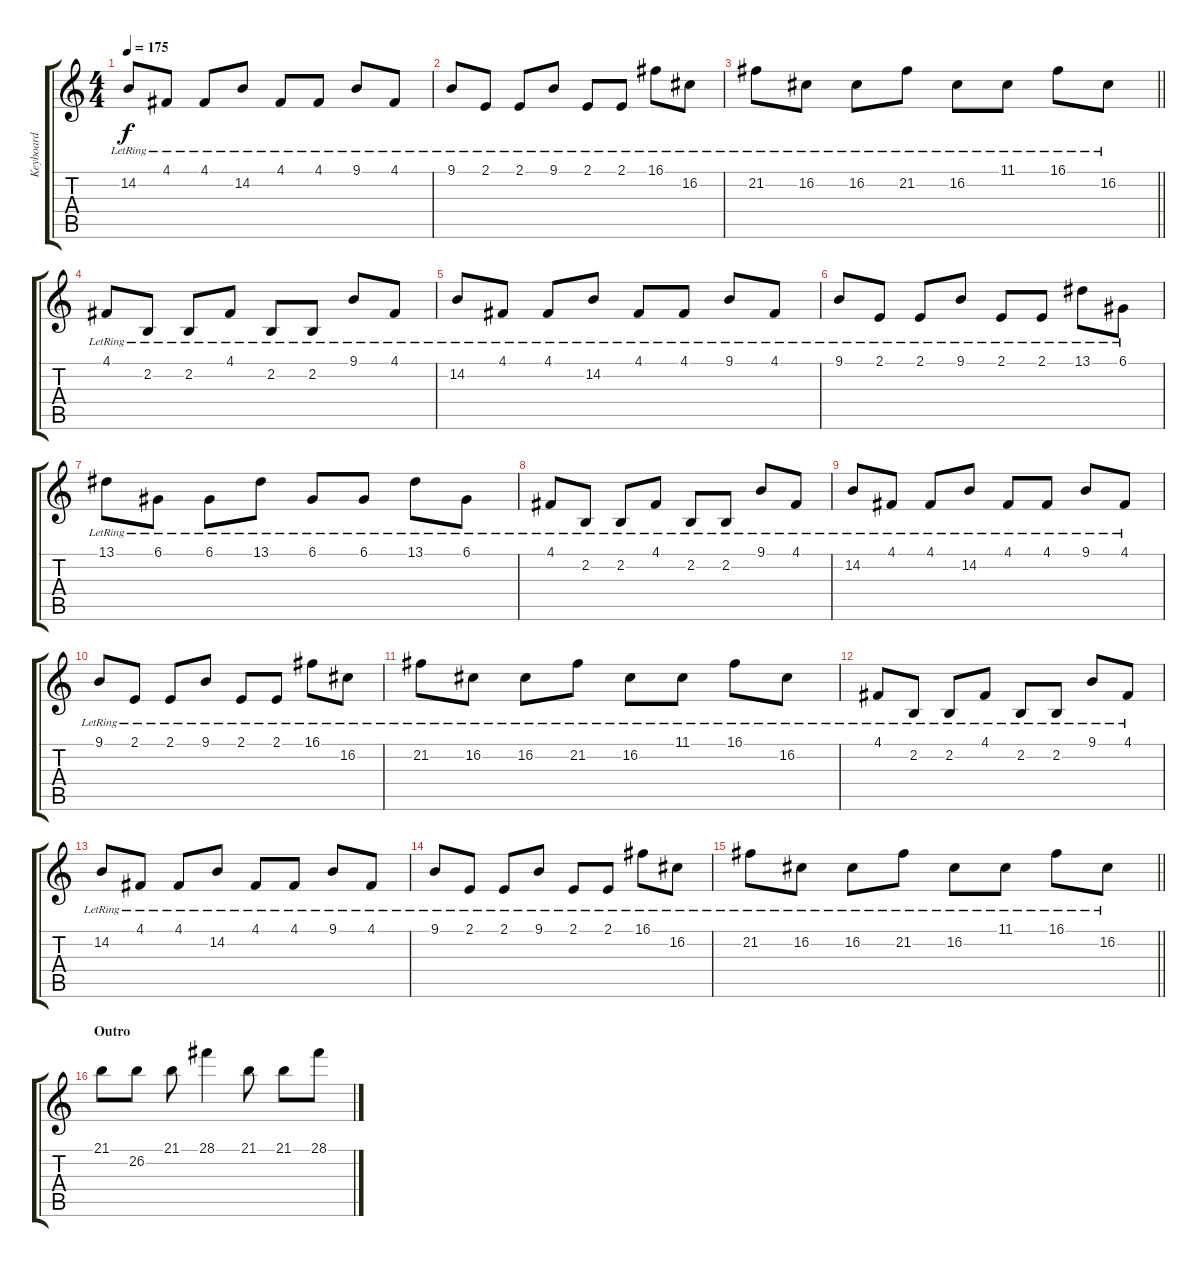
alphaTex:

\track ("Keyboard" "Keyboard") {instrument lead2sawtooth}
\staff {score tabs}
\tuning (D4 A3 F3 C3 G2 C2) {hide}
\ts (4 4)
\tempo 175
\clef g2
\ks c
14.2{lr}.8{dy f} 4.1{lr}.8 4.1{lr}.8 14.2{lr}.8 4.1{lr}.8 4.1{lr}.8 9.1{lr}.8 4.1{lr}.8 |
9.1{lr}.8 2.1{lr}.8 2.1{lr}.8 9.1{lr}.8 2.1{lr}.8 2.1{lr}.8 16.1{lr}.8 16.2{lr}.8 |
\barLineRight lightlight
21.2{lr}.8 16.2{lr}.8 16.2{lr}.8 21.2{lr}.8 16.2{lr}.8 11.1{lr}.8 16.1{lr}.8 16.2{lr}.8 |
4.1{lr}.8 2.2{lr}.8 2.2{lr}.8 4.1{lr}.8 2.2{lr}.8 2.2{lr}.8 9.1{lr}.8 4.1{lr}.8 |
14.2{lr}.8 4.1{lr}.8 4.1{lr}.8 14.2{lr}.8 4.1{lr}.8 4.1{lr}.8 9.1{lr}.8 4.1{lr}.8 |
9.1{lr}.8 2.1{lr}.8 2.1{lr}.8 9.1{lr}.8 2.1{lr}.8 2.1{lr}.8 13.1{lr}.8 6.1{lr}.8 |
13.1{lr}.8 6.1{lr}.8 6.1{lr}.8 13.1{lr}.8 6.1{lr}.8 6.1{lr}.8 13.1{lr}.8 6.1{lr}.8 |
4.1{lr}.8 2.2{lr}.8 2.2{lr}.8 4.1{lr}.8 2.2{lr}.8 2.2{lr}.8 9.1{lr}.8 4.1{lr}.8 |
14.2{lr}.8 4.1{lr}.8 4.1{lr}.8 14.2{lr}.8 4.1{lr}.8 4.1{lr}.8 9.1{lr}.8 4.1{lr}.8 |
9.1{lr}.8 2.1{lr}.8 2.1{lr}.8 9.1{lr}.8 2.1{lr}.8 2.1{lr}.8 16.1{lr}.8 16.2{lr}.8 |
21.2{lr}.8 16.2{lr}.8 16.2{lr}.8 21.2{lr}.8 16.2{lr}.8 11.1{lr}.8 16.1{lr}.8 16.2{lr}.8 |
4.1{lr}.8 2.2{lr}.8 2.2{lr}.8 4.1{lr}.8 2.2{lr}.8 2.2{lr}.8 9.1{lr}.8 4.1{lr}.8 |
14.2{lr}.8 4.1{lr}.8 4.1{lr}.8 14.2{lr}.8 4.1{lr}.8 4.1{lr}.8 9.1{lr}.8 4.1{lr}.8 |
9.1{lr}.8 2.1{lr}.8 2.1{lr}.8 9.1{lr}.8 2.1{lr}.8 2.1{lr}.8 16.1{lr}.8 16.2{lr}.8 |
\barLineRight lightlight
21.2{lr}.8 16.2{lr}.8 16.2{lr}.8 21.2{lr}.8 16.2{lr}.8 11.1{lr}.8 16.1{lr}.8 16.2{lr}.8 |
\section ("" "Outro")
21.1.8{volume 12 instrument lead2sawtooth} 26.2.8 21.1.8 28.1.4 21.1.8 21.1.8 28.1.8
